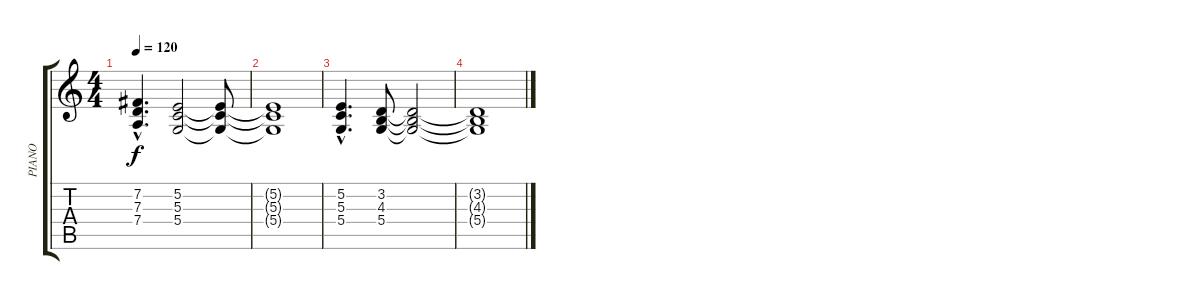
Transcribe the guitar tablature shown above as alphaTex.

\track ("PIANO" "PIANO") {instrument brightacousticpiano}
\staff {score tabs}
\tuning (E4 B3 G3 D3 A2 E2) {hide}
\ts (4 4)
\tempo 120
\clef g2
\ks c
(7.2{hac} 7.3{hac} 7.4{hac}).4{d dy f} (5.2 5.3 5.4).2 (5.2{t} 5.3{t} 5.4{t}).8 |
(5.2{t} 5.3{t} 5.4{t}).1 |
(5.2{hac} 5.3{hac} 5.4{hac}).4{d} (3.2 4.3 5.4).8 (3.2{t} 4.3{t} 5.4{t}).2 |
(3.2{t} 4.3{t} 5.4{t}).1
